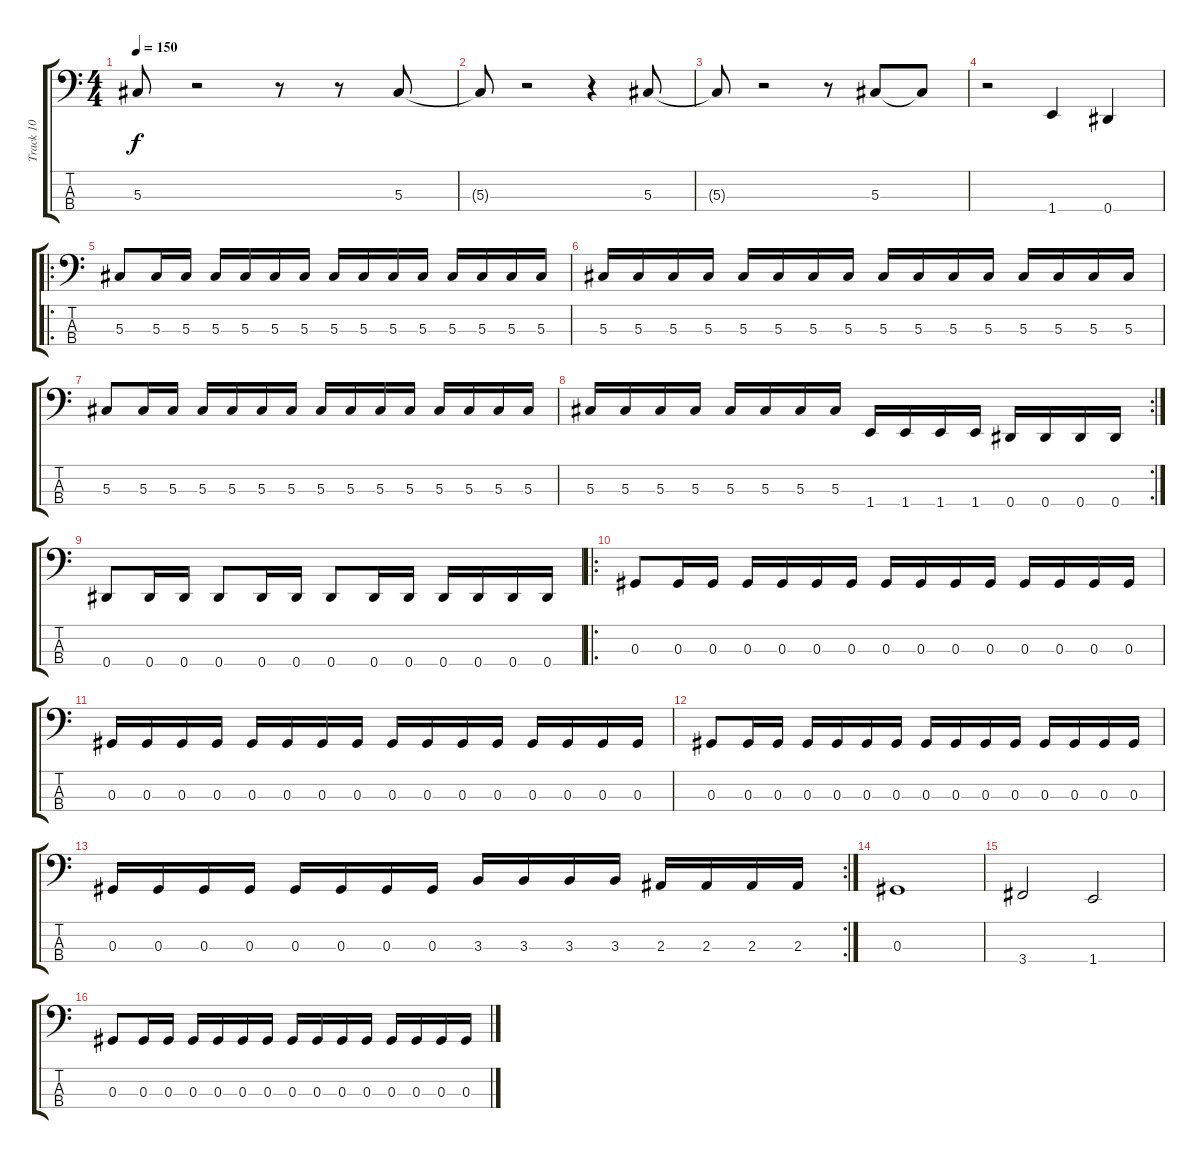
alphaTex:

\track ("Track 10" "Track 10") {instrument electricbassfinger}
\staff {score tabs}
\tuning (Gb2 Db2 Ab1 Eb1) {hide}
\ts (4 4)
\tempo 150
\clef f4
\ks c
5.3.8{dy f instrument electricbassfinger} r.2 r.8 r.8 5.3.8 |
5.3{t}.8 r.2 r.4 5.3.8 |
5.3{t}.8 r.2 r.8 5.3.8 5.3{t}.8 |
r.2 1.4.4 0.4.4 |
\ro
5.3.8 5.3.16 5.3.16 5.3.16 5.3.16 5.3.16 5.3.16 5.3.16 5.3.16 5.3.16 5.3.16 5.3.16 5.3.16 5.3.16 5.3.16 |
5.3.16 5.3.16 5.3.16 5.3.16 5.3.16 5.3.16 5.3.16 5.3.16 5.3.16 5.3.16 5.3.16 5.3.16 5.3.16 5.3.16 5.3.16 5.3.16 |
5.3.8 5.3.16 5.3.16 5.3.16 5.3.16 5.3.16 5.3.16 5.3.16 5.3.16 5.3.16 5.3.16 5.3.16 5.3.16 5.3.16 5.3.16 |
\rc 2
5.3.16 5.3.16 5.3.16 5.3.16 5.3.16 5.3.16 5.3.16 5.3.16 1.4.16 1.4.16 1.4.16 1.4.16 0.4.16 0.4.16 0.4.16 0.4.16 |
0.4.8 0.4.16 0.4.16 0.4.8 0.4.16 0.4.16 0.4.8 0.4.16 0.4.16 0.4.16 0.4.16 0.4.16 0.4.16 |
\ro
0.3.8 0.3.16 0.3.16 0.3.16 0.3.16 0.3.16 0.3.16 0.3.16 0.3.16 0.3.16 0.3.16 0.3.16 0.3.16 0.3.16 0.3.16 |
0.3.16 0.3.16 0.3.16 0.3.16 0.3.16 0.3.16 0.3.16 0.3.16 0.3.16 0.3.16 0.3.16 0.3.16 0.3.16 0.3.16 0.3.16 0.3.16 |
0.3.8 0.3.16 0.3.16 0.3.16 0.3.16 0.3.16 0.3.16 0.3.16 0.3.16 0.3.16 0.3.16 0.3.16 0.3.16 0.3.16 0.3.16 |
\rc 2
0.3.16 0.3.16 0.3.16 0.3.16 0.3.16 0.3.16 0.3.16 0.3.16 3.3.16 3.3.16 3.3.16 3.3.16 2.3.16 2.3.16 2.3.16 2.3.16 |
0.3.1 |
3.4.2 1.4.2 |
0.3.8 0.3.16 0.3.16 0.3.16 0.3.16 0.3.16 0.3.16 0.3.16 0.3.16 0.3.16 0.3.16 0.3.16 0.3.16 0.3.16 0.3.16
